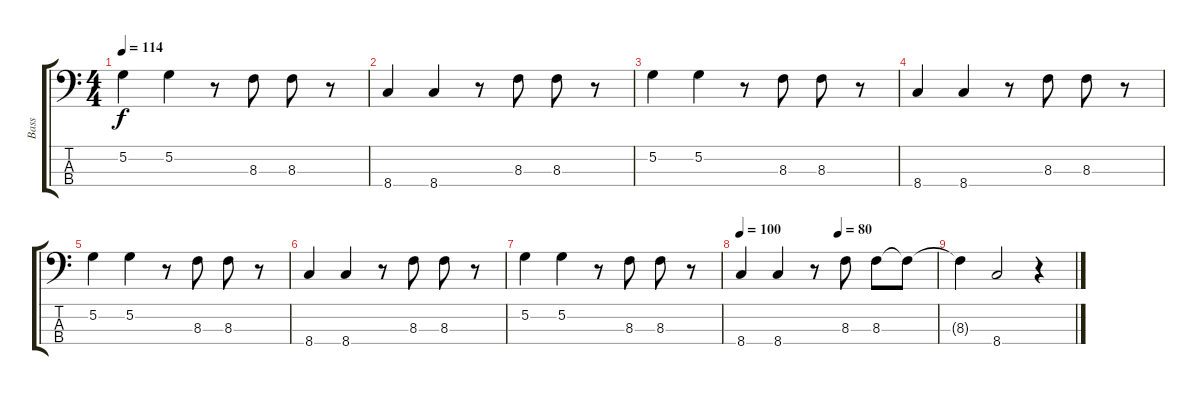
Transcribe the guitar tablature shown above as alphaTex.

\track ("Bass" "Bass") {instrument electricbassfinger}
\staff {score tabs}
\tuning (G2 D2 A1 E1) {hide}
\ts (4 4)
\tempo 114
\clef f4
\ks c
5.2.4{dy f} 5.2.4 r.8 8.3.8 8.3.8 r.8 |
8.4.4 8.4.4 r.8 8.3.8 8.3.8 r.8 |
5.2.4 5.2.4 r.8 8.3.8 8.3.8 r.8 |
8.4.4 8.4.4 r.8 8.3.8 8.3.8 r.8 |
5.2.4 5.2.4 r.8 8.3.8 8.3.8 r.8 |
8.4.4 8.4.4 r.8 8.3.8 8.3.8 r.8 |
5.2.4 5.2.4 r.8 8.3.8 8.3.8 r.8 |
\tempo 100
\tempo (80 0.5)
8.4.4 8.4.4 r.8 8.3.8 8.3.8 8.3{t}.8 |
8.3{t}.4 8.4.2 r.4
